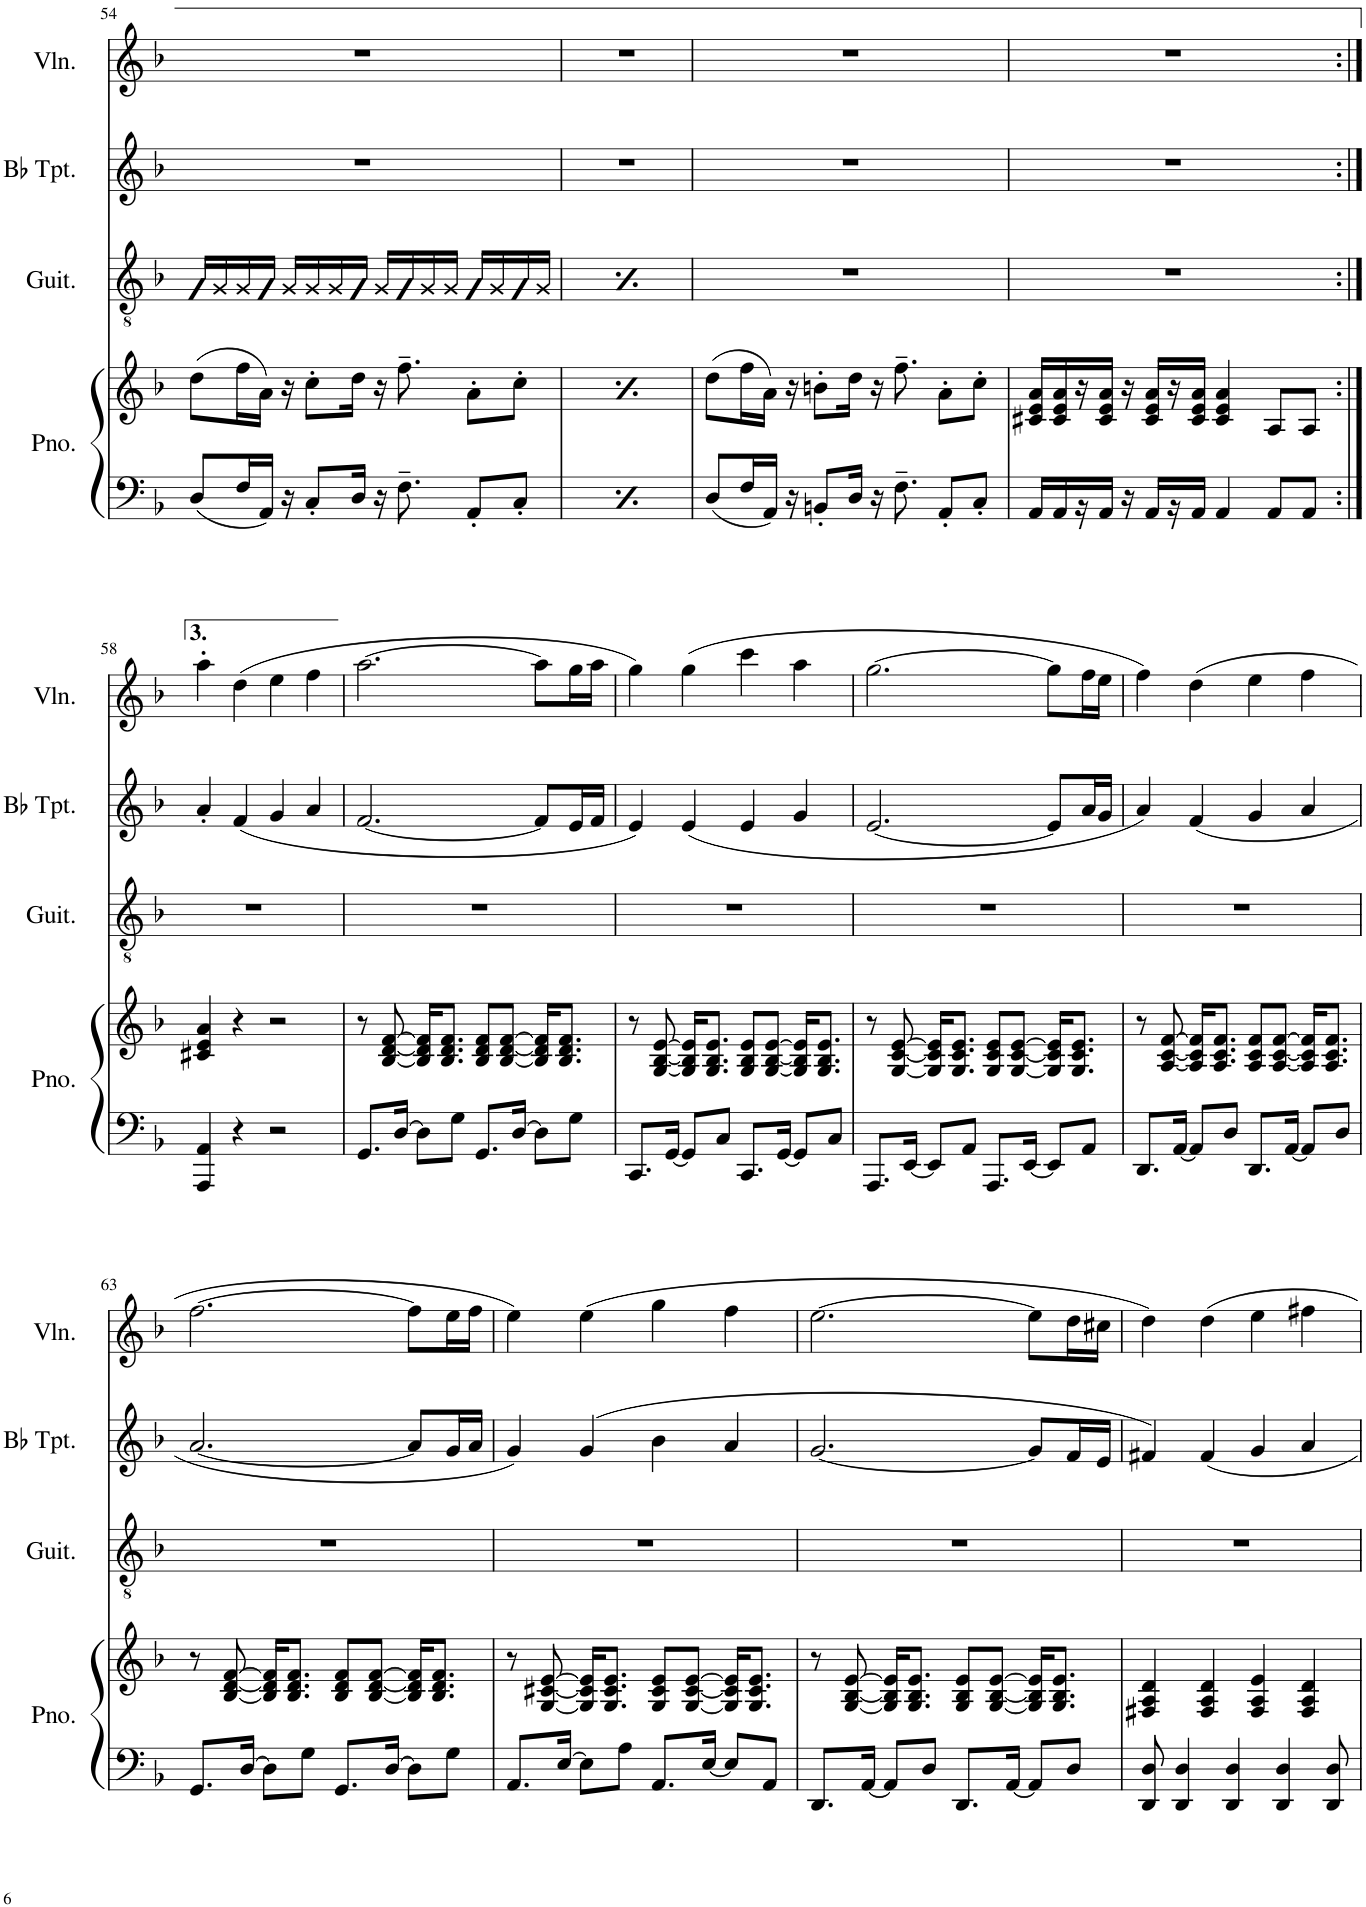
**kern	**kern	**kern	**kern	**kern
*part4	*part4	*part3	*part2	*part1
*staff5	*staff4	*staff3	*staff2	*staff1
*I"Piano	*	*I"Acoustic Guitar	*I"Bb Trumpet	*I"Violin
*I'Pno.	*	*I'Guit.	*I'Bb Tpt.	*I'Vln.
!!LO:PB:g=z
*clefF4	*clefG2	*clefGv2	*clefG2	*clefG2
*	*	*	*ITrd1c2	*
*k[b-]	*k[b-]	*k[b-]	*k[b-]	*k[b-]
*M4/4	*M4/4	*M4/4	*M4/4	*M4/4
=54	=54	=54	=54	=54
8D/L	(8dd\L	16G/LL	1r	1r
.	.	16G/	.	.
16F/L	16ff\L	16G/	.	.
16AA/JJ	16a\JJ)	16G/JJ	.	.
16r	16r	16G/LL	.	.
8C'/L	8cc'\L	16G/	.	.
.	.	16G/	.	.
16D/Jk	16dd\Jk	16G/JJ	.	.
16r	16r	16G/LL	.	.
8.F~\	8.ff~\	16G/	.	.
.	.	16G/	.	.
.	.	16G/JJ	.	.
8AA'/L	8a'\L	16G/LL	.	.
.	.	16G/	.	.
8C'/J	8cc'\J	16G/	.	.
.	.	16G/JJ	.	.
=55	=55	=55	=55	=55
8D/L	(8dd\L	16G/LL	1r	1r
.	.	16G/	.	.
16F/L	16ff\L	16G/	.	.
16AA/JJ	16a\JJ)	16G/JJ	.	.
16r	16r	16G/LL	.	.
8C'/L	8cc'\L	16G/	.	.
.	.	16G/	.	.
16D/Jk	16dd\Jk	16G/JJ	.	.
16r	16r	16G/LL	.	.
8.F~\	8.ff~\	16G/	.	.
.	.	16G/	.	.
.	.	16G/JJ	.	.
8AA'/L	8a'\L	16G/LL	.	.
.	.	16G/	.	.
8C'/J	8cc'\J	16G/	.	.
.	.	16G/JJ	.	.
=56	=56	=56	=56	=56
8D/L	(8dd\L	1r	1r	1r
16F/L	16ff\L	.	.	.
16AA/JJ	16a\JJ)	.	.	.
16r	16r	.	.	.
8BBn'/L	8bn'\L	.	.	.
16D/Jk	16dd\Jk	.	.	.
16r	16r	.	.	.
8.F~\	8.ff~\	.	.	.
8AA'/L	8a'\L	.	.	.
8C'/J	8cc'\J	.	.	.
=57	=57	=57	=57	=57
16AA/LL	16c#X/ 16e/ 16a/LL	1r	1r	1r
16AA/	16c#/ 16e/ 16a/	.	.	.
16r	16r	.	.	.
16AA/JJ	16c#/ 16e/ 16a/JJ	.	.	.
16r	16r	.	.	.
16AA/LL	16c#/ 16e/ 16a/LL	.	.	.
16r	16r	.	.	.
16AA/JJ	16c#/ 16e/ 16a/JJ	.	.	.
4AA/	4c#/ 4e/ 4a/	.	.	.
8AA/L	8A/L	.	.	.
8AA/J	8A/J	.	.	.
!!LO:LB:g=z
=58:|!	=58:|!	=58:|!	=58:|!	=58:|!
4AAA/ 4AA/	4c#X/ 4e/ 4a/	1r	4a'/	4aa'\
4r	4r	.	(4f/	(4dd\
2r	2r	.	4g/	4ee\
.	.	.	4a/	4ff\
=59	=59	=59	=59	=59
8.GG/L	8r	1r	[2.f/	[2.aa\
.	[8B-/ [8d/ [8f/	.	.	.
[16D/Jk	.	.	.	.
8D\L]	16B-/] 16d/] 16f/]KL	.	.	.
.	8.B-/ 8.d/ 8.f/J	.	.	.
8G\J	.	.	.	.
8.GG/L	8B-/ 8d/ 8f/L	.	.	.
.	[8B-/ [8d/ [8f/J	.	.	.
[16D/Jk	.	.	.	.
8D\L]	16B-/] 16d/] 16f/]KL	.	8f/L]	8aa\L]
.	8.B-/ 8.d/ 8.f/J	.	.	.
8G\J	.	.	16e/L	16gg\L
.	.	.	16f/JJ	16aa\JJ
=60	=60	=60	=60	=60
8.CC/L	8r	1r	4e/)	4gg\)
.	[8G/ [8B-/ [8e/	.	.	.
[16GG/Jk	.	.	.	.
8GG/L]	16G/] 16B-/] 16e/]KL	.	(4e/	(4gg\
.	8.G/ 8.B-/ 8.e/J	.	.	.
8C/J	.	.	.	.
8.CC/L	8G/ 8B-/ 8e/L	.	4e/	4ccc\
.	[8G/ [8B-/ [8e/J	.	.	.
[16GG/Jk	.	.	.	.
8GG/L]	16G/] 16B-/] 16e/]KL	.	4g/	4aa\
.	8.G/ 8.B-/ 8.e/J	.	.	.
8C/J	.	.	.	.
=61	=61	=61	=61	=61
8.AAA/L	8r	1r	[2.e/	[2.gg\
.	[8G/ [8c/ [8e/	.	.	.
[16EE/Jk	.	.	.	.
8EE/L]	16G/] 16c/] 16e/]KL	.	.	.
.	8.G/ 8.c/ 8.e/J	.	.	.
8AA/J	.	.	.	.
8.AAA/L	8G/ 8c/ 8e/L	.	.	.
.	[8G/ [8c/ [8e/J	.	.	.
[16EE/Jk	.	.	.	.
8EE/L]	16G/] 16c/] 16e/]KL	.	8e/L]	8gg\L]
.	8.G/ 8.c/ 8.e/J	.	.	.
8AA/J	.	.	16a/L	16ff\L
.	.	.	16g/JJ	16ee\JJ
=62	=62	=62	=62	=62
8.DD/L	8r	1r	4a/)	4ff\)
.	[8A/ [8c/ [8f/	.	.	.
[16AA/Jk	.	.	.	.
8AA/L]	16A/] 16c/] 16f/]KL	.	(4f/	(4dd\
.	8.A/ 8.c/ 8.f/J	.	.	.
8D/J	.	.	.	.
8.DD/L	8A/ 8c/ 8f/L	.	4g/	4ee\
.	[8A/ [8c/ [8f/J	.	.	.
[16AA/Jk	.	.	.	.
8AA/L]	16A/] 16c/] 16f/]KL	.	4a/	4ff\
.	8.A/ 8.c/ 8.f/J	.	.	.
8D/J	.	.	.	.
!!LO:LB:g=z
=63	=63	=63	=63	=63
8.GG/L	8r	1r	[2.a/	[2.ff\
.	[8B-/ [8d/ [8f/	.	.	.
[16D/Jk	.	.	.	.
8D\L]	16B-/] 16d/] 16f/]KL	.	.	.
.	8.B-/ 8.d/ 8.f/J	.	.	.
8G\J	.	.	.	.
8.GG/L	8B-/ 8d/ 8f/L	.	.	.
.	[8B-/ [8d/ [8f/J	.	.	.
[16D/Jk	.	.	.	.
8D\L]	16B-/] 16d/] 16f/]KL	.	8a/L]	8ff\L]
.	8.B-/ 8.d/ 8.f/J	.	.	.
8G\J	.	.	16g/L	16ee\L
.	.	.	16a/JJ	16ff\JJ
=64	=64	=64	=64	=64
8.AA/L	8r	1r	4g/)	4ee\)
.	[8G/ [8c#X/ [8e/	.	.	.
[16E/Jk	.	.	.	.
8E\L]	16G/] 16c#/] 16e/]KL	.	(4g/	(4ee\
.	8.G/ 8.c#/ 8.e/J	.	.	.
8A\J	.	.	.	.
8.AA/L	8G/ 8c#/ 8e/L	.	4b-\	4gg\
.	[8G/ [8c#/ [8e/J	.	.	.
[16E/Jk	.	.	.	.
8E/L]	16G/] 16c#/] 16e/]KL	.	4a/	4ff\
.	8.G/ 8.c#/ 8.e/J	.	.	.
8AA/J	.	.	.	.
=65	=65	=65	=65	=65
8.DD/L	8r	1r	[2.g/	[2.ee\
.	[8G/ [8B-/ [8e/	.	.	.
[16AA/Jk	.	.	.	.
8AA/L]	16G/] 16B-/] 16e/]KL	.	.	.
.	8.G/ 8.B-/ 8.e/J	.	.	.
8D/J	.	.	.	.
8.DD/L	8G/ 8B-/ 8e/L	.	.	.
.	[8G/ [8B-/ [8e/J	.	.	.
[16AA/Jk	.	.	.	.
8AA/L]	16G/] 16B-/] 16e/]KL	.	8g/L]	8ee\L]
.	8.G/ 8.B-/ 8.e/J	.	.	.
8D/J	.	.	16f/L	16dd\L
.	.	.	16e/JJ	16cc#X\JJ
=66	=66	=66	=66	=66
8DD/ 8D/	4F#X/ 4A/ 4d/	1r	4f#X/)	4dd\)
4DD/ 4D/	.	.	.	.
.	4F#/ 4A/ 4d/	.	4f#/	4dd\
4DD/ 4D/	.	.	.	.
.	4F#/ 4A/ 4e/	.	4g/	4ee\
4DD/ 4D/	.	.	.	.
.	4F#/ 4A/ 4d/	.	4a/	4ff#X\
8DD/ 8D/	.	.	.	.
=	=	=	=	=
*-	*-	*-	*-	*-
